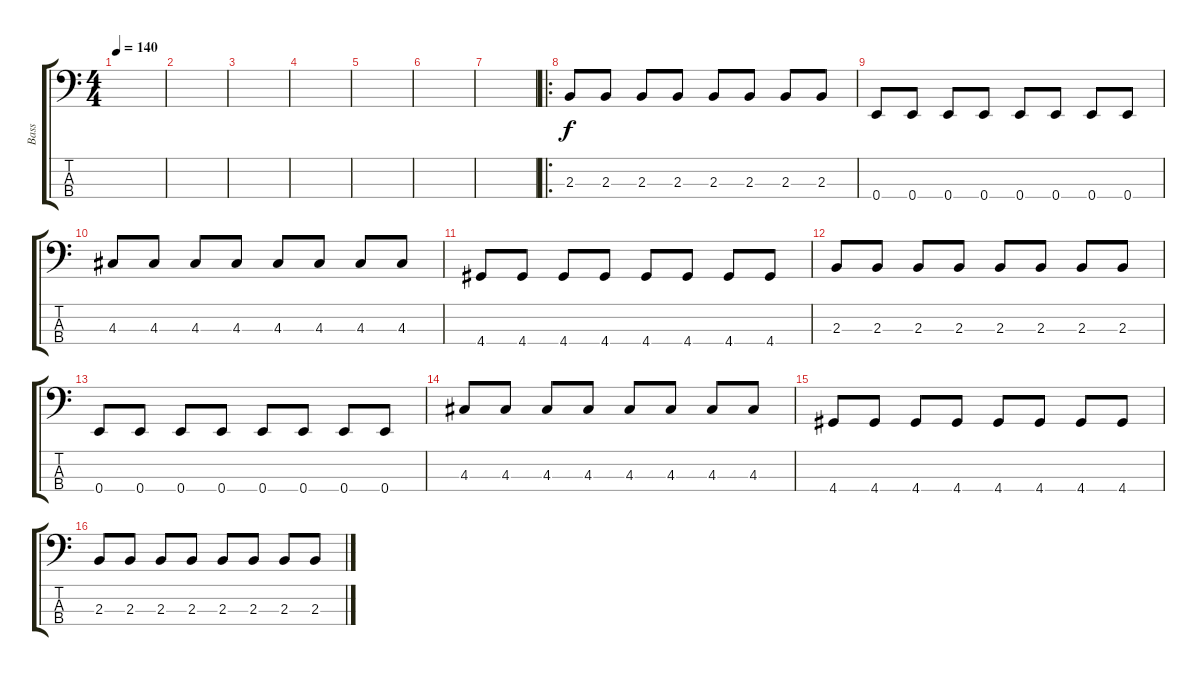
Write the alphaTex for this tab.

\track ("Bass" "Bass") {instrument electricbasspick}
\staff {score tabs}
\tuning (G2 D2 A1 E1) {hide}
\ts (4 4)
\tempo 140
\clef f4
\ks c
|
|
|
|
|
|
|
\ro
2.3.8 2.3.8 2.3.8 2.3.8 2.3.8 2.3.8 2.3.8 2.3.8 |
0.4.8 0.4.8 0.4.8 0.4.8 0.4.8 0.4.8 0.4.8 0.4.8 |
4.3.8 4.3.8 4.3.8 4.3.8 4.3.8 4.3.8 4.3.8 4.3.8 |
4.4.8 4.4.8 4.4.8 4.4.8 4.4.8 4.4.8 4.4.8 4.4.8 |
2.3.8 2.3.8 2.3.8 2.3.8 2.3.8 2.3.8 2.3.8 2.3.8 |
0.4.8 0.4.8 0.4.8 0.4.8 0.4.8 0.4.8 0.4.8 0.4.8 |
4.3.8 4.3.8 4.3.8 4.3.8 4.3.8 4.3.8 4.3.8 4.3.8 |
4.4.8 4.4.8 4.4.8 4.4.8 4.4.8 4.4.8 4.4.8 4.4.8 |
2.3.8 2.3.8 2.3.8 2.3.8 2.3.8 2.3.8 2.3.8 2.3.8
